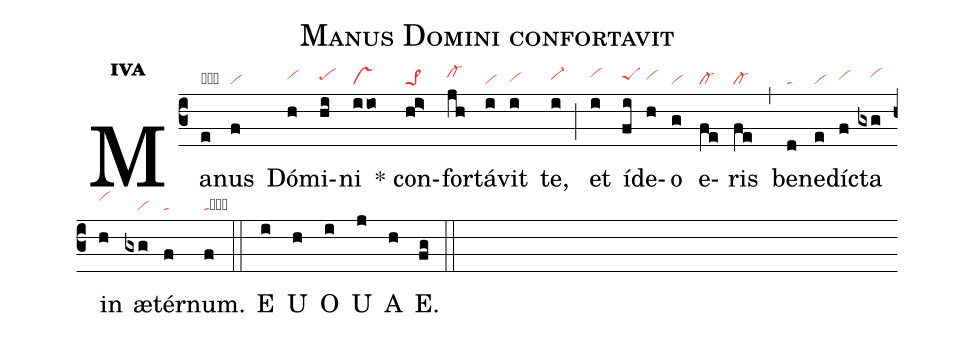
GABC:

name:Manus Domini confortavit;
office-part:an;
mode:4a;
nabc-lines:1;
%%
initial-style: 1;
name: Manus Domini confortavit;
mode:4;
office-part: Antiphona;
annotation: Ant.;
annotation:iv a;
nabc-lines:1;
%%
(c3) Ma(e|obta)nus(f|vi) Dó(h|vihh)mi(hi|pehh)ni(iio|vs) <sp>*</sp> con(hi>|pe>1)for(jh|cl-hi)tá(i|vi)vit(i|vihg) te,(i|vi-hh) (;) et(i|vihi) íd(fi|peShh)e(h|vihh)o(g|vi) e(fe|cl-)ris(fe|cl-) (,) be(d|ta)ne(e|vi)díc(f|vihh)ta(gxg|////vihi) in(h|vihj) æ(gxg|////vi)tér(f|ta)num.(f|tacb) (::)
<eu>E(i) U(h) O(i) U(j) A(h) E.(fg) </eu> (::)
